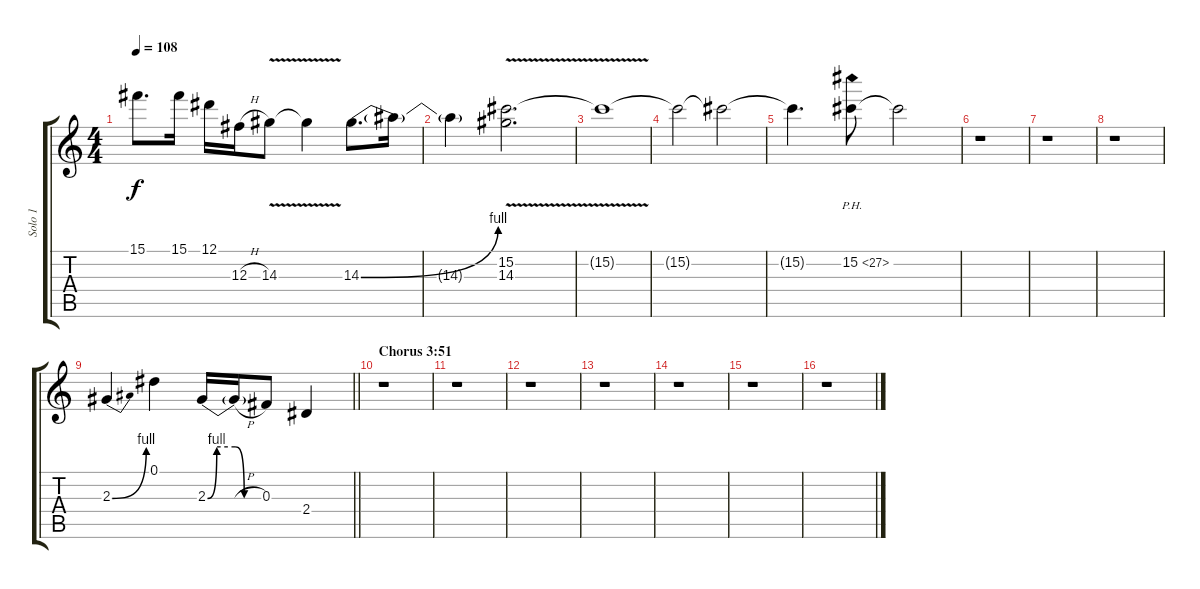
\track ("Solo 1" "Solo 1") {instrument distortionguitar}
\staff {score tabs}
\tuning (Eb4 Bb3 Gb3 Db3 Ab2 Eb2) {hide}
\ts (4 4)
\tempo 108
\clef g2
\ks c
15.1{t}.8{d dy f} 15.1.16 12.1.16 12.3{h}.16 14.3{v}.8 14.3{v t}.4 14.3{be (bend 0 0 60 4)}.8{d} 14.3{t}.16 |
14.3{t}.4 (15.2{v} 14.3).2{d} |
15.2{t}.1 |
15.2{t}.2 15.2{t}.2 |
15.2{t}.4{d} 15.2{ph 12}.8 15.2{t}.2 |
r.1 |
r.1 |
r.1 |
\barLineRight lightlight
2.3{be (bend 0 0 60 4)}.4 0.1.4 2.3{be (custom 0 0 10 4 30 4 40 0 60 0)}.16 2.3{h t}.16 0.3.8 2.4.4 |
\section ("" "Chorus 3:51")
r.1 |
r.1 |
r.1 |
r.1 |
r.1 |
r.1 |
r.1
